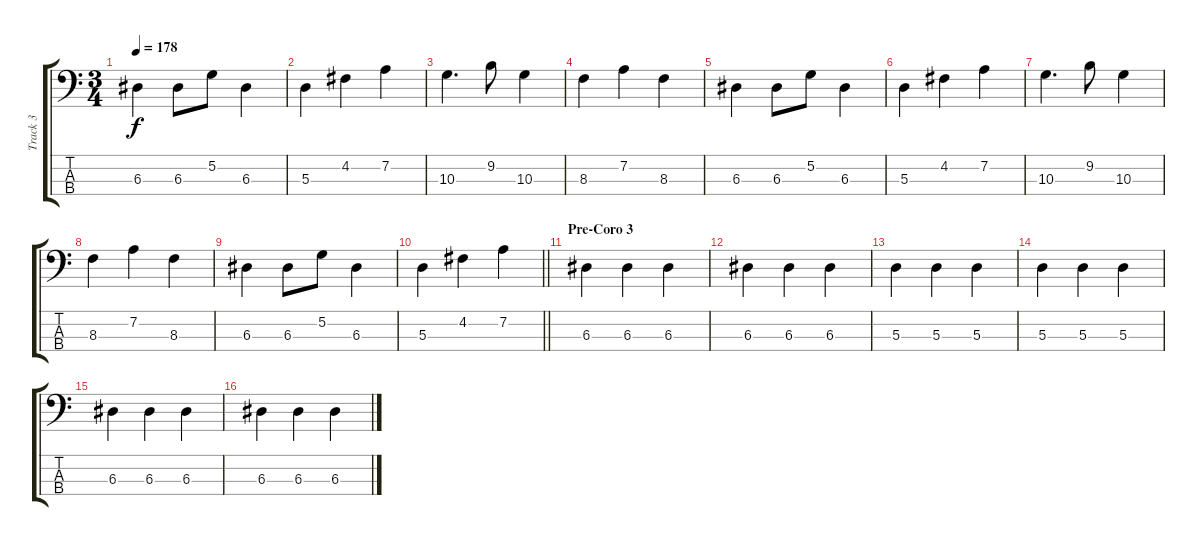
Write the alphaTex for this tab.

\track ("Track 3" "Track 3") {instrument electricbassfinger}
\staff {score tabs}
\tuning (G2 D2 A1 E1) {hide}
\ts (3 4)
\tempo 178
\clef f4
\ks c
6.3.4{dy f} 6.3.8 5.2.8 6.3.4 |
5.3.4 4.2.4 7.2.4 |
10.3.4{d} 9.2.8 10.3.4 |
8.3.4 7.2.4 8.3.4 |
6.3.4 6.3.8 5.2.8 6.3.4 |
5.3.4 4.2.4 7.2.4 |
10.3.4{d} 9.2.8 10.3.4 |
8.3.4 7.2.4 8.3.4 |
6.3.4 6.3.8 5.2.8 6.3.4 |
\barLineRight lightlight
5.3.4 4.2.4 7.2.4 |
\section ("" "Pre-Coro 3")
6.3.4 6.3.4 6.3.4 |
6.3.4 6.3.4 6.3.4 |
5.3.4 5.3.4 5.3.4 |
5.3.4 5.3.4 5.3.4 |
6.3.4 6.3.4 6.3.4 |
6.3.4 6.3.4 6.3.4
